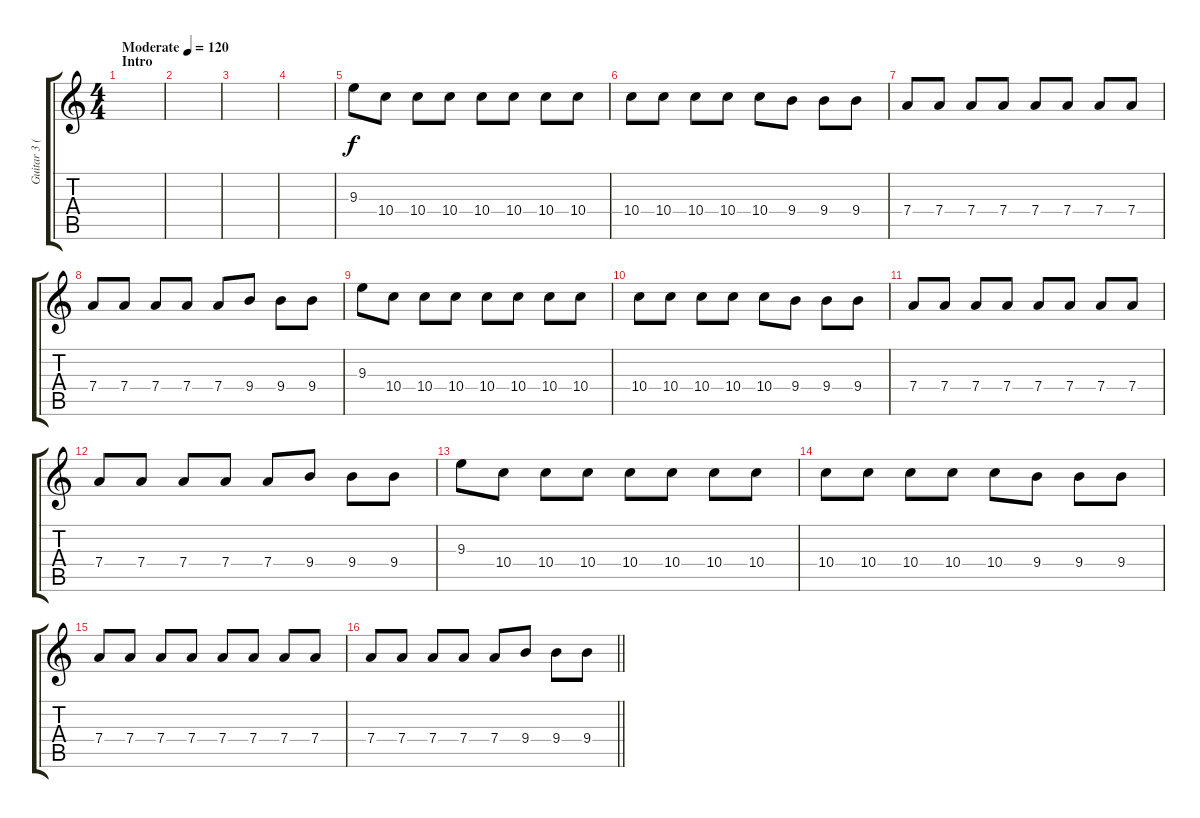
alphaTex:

\track ("Guitar 3 (overdub)" "Guitar 3 (") {instrument distortionguitar}
\staff {score tabs}
\tuning (E4 B3 G3 D3 A2 E2) {hide}
\ts (4 4)
\section ("" "Intro")
\tempo (120 "Moderate")
\clef g2
\ks c
|
|
|
|
9.3.8 10.4.8 10.4.8 10.4.8 10.4.8 10.4.8 10.4.8 10.4.8 |
10.4.8 10.4.8 10.4.8 10.4.8 10.4.8 9.4.8 9.4.8 9.4.8 |
7.4.8 7.4.8 7.4.8 7.4.8 7.4.8 7.4.8 7.4.8 7.4.8 |
7.4.8 7.4.8 7.4.8 7.4.8 7.4.8 9.4.8 9.4.8 9.4.8 |
9.3.8 10.4.8 10.4.8 10.4.8 10.4.8 10.4.8 10.4.8 10.4.8 |
10.4.8 10.4.8 10.4.8 10.4.8 10.4.8 9.4.8 9.4.8 9.4.8 |
7.4.8 7.4.8 7.4.8 7.4.8 7.4.8 7.4.8 7.4.8 7.4.8 |
7.4.8 7.4.8 7.4.8 7.4.8 7.4.8 9.4.8 9.4.8 9.4.8 |
9.3.8 10.4.8 10.4.8 10.4.8 10.4.8 10.4.8 10.4.8 10.4.8 |
10.4.8 10.4.8 10.4.8 10.4.8 10.4.8 9.4.8 9.4.8 9.4.8 |
7.4.8 7.4.8 7.4.8 7.4.8 7.4.8 7.4.8 7.4.8 7.4.8 |
\barLineRight lightlight
7.4.8 7.4.8 7.4.8 7.4.8 7.4.8 9.4.8 9.4.8 9.4.8
